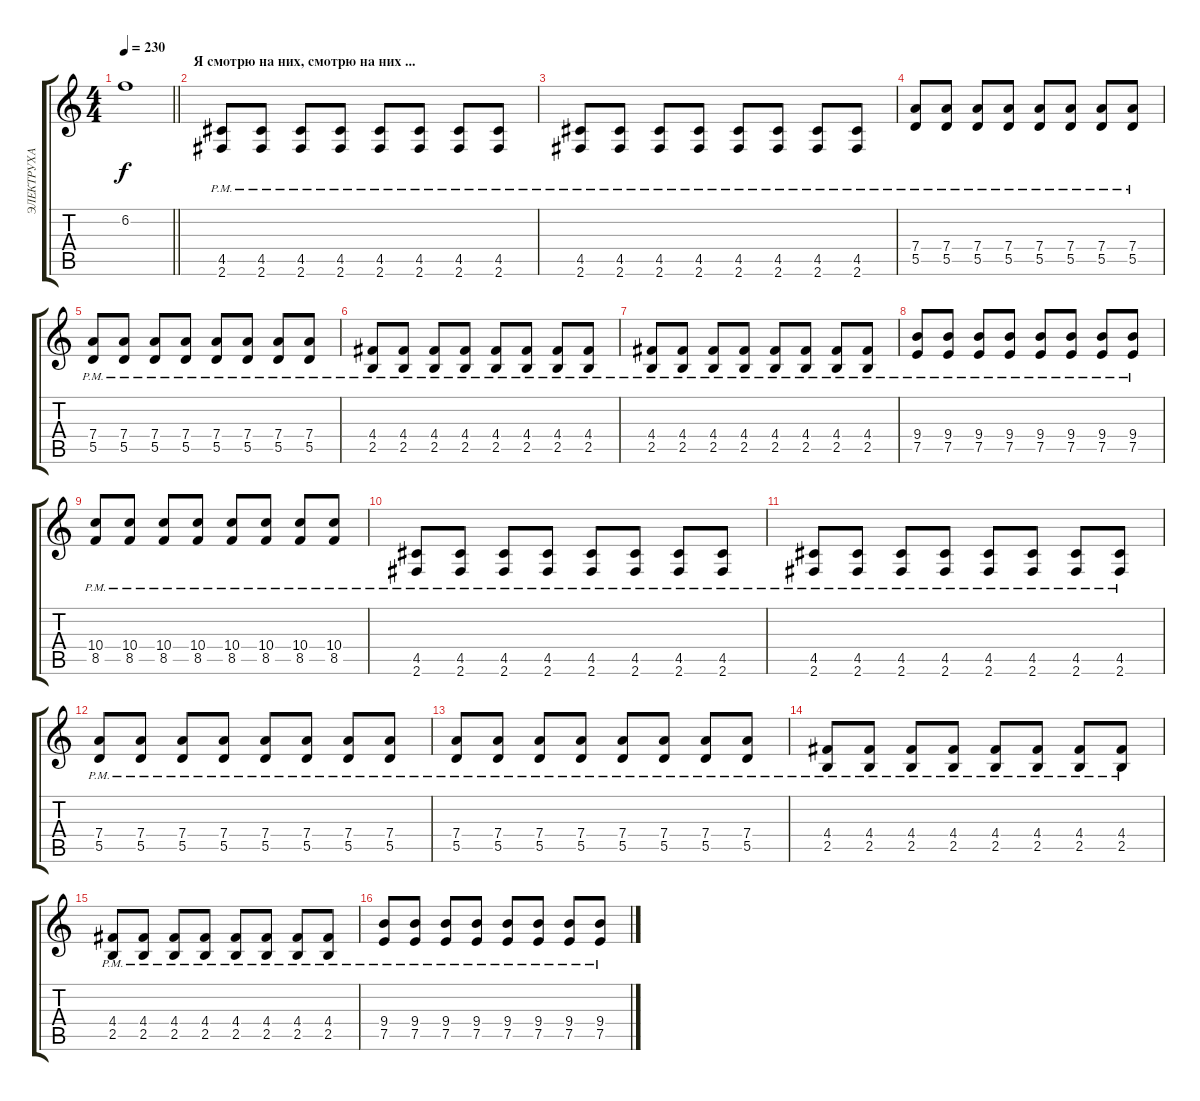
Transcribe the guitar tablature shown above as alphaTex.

\track ("ЭЛЕКТРУХА" "ЭЛЕКТРУХА") {instrument overdrivenguitar}
\staff {score tabs}
\tuning (E4 B3 G3 D3 A2 E2) {hide}
\ts (4 4)
\tempo 230
\clef g2
\barLineRight lightlight
\ks c
6.2.1{dy f} |
\section ("" "Я смотрю на них, смотрю на них ...")
(4.5{pm} 2.6{pm}).8 (4.5{pm} 2.6{pm}).8 (4.5{pm} 2.6{pm}).8 (4.5{pm} 2.6{pm}).8 (4.5{pm} 2.6{pm}).8 (4.5{pm} 2.6{pm}).8 (4.5{pm} 2.6{pm}).8 (4.5{pm} 2.6{pm}).8 |
(4.5{pm} 2.6{pm}).8 (4.5{pm} 2.6{pm}).8 (4.5{pm} 2.6{pm}).8 (4.5{pm} 2.6{pm}).8 (4.5{pm} 2.6{pm}).8 (4.5{pm} 2.6{pm}).8 (4.5{pm} 2.6{pm}).8 (4.5{pm} 2.6{pm}).8 |
(7.4{pm} 5.5{pm}).8 (7.4{pm} 5.5{pm}).8 (7.4{pm} 5.5{pm}).8 (7.4{pm} 5.5{pm}).8 (7.4{pm} 5.5{pm}).8 (7.4{pm} 5.5{pm}).8 (7.4{pm} 5.5{pm}).8 (7.4{pm} 5.5{pm}).8 |
(7.4{pm} 5.5{pm}).8 (7.4{pm} 5.5{pm}).8 (7.4{pm} 5.5{pm}).8 (7.4{pm} 5.5{pm}).8 (7.4{pm} 5.5{pm}).8 (7.4{pm} 5.5{pm}).8 (7.4{pm} 5.5{pm}).8 (7.4{pm} 5.5{pm}).8 |
(4.4{pm} 2.5{pm}).8 (4.4{pm} 2.5{pm}).8 (4.4{pm} 2.5{pm}).8 (4.4{pm} 2.5{pm}).8 (4.4{pm} 2.5{pm}).8 (4.4{pm} 2.5{pm}).8 (4.4{pm} 2.5{pm}).8 (4.4{pm} 2.5{pm}).8 |
(4.4{pm} 2.5{pm}).8 (4.4{pm} 2.5{pm}).8 (4.4{pm} 2.5{pm}).8 (4.4{pm} 2.5{pm}).8 (4.4{pm} 2.5{pm}).8 (4.4{pm} 2.5{pm}).8 (4.4{pm} 2.5{pm}).8 (4.4{pm} 2.5{pm}).8 |
(9.4{pm} 7.5{pm}).8 (9.4{pm} 7.5{pm}).8 (9.4{pm} 7.5{pm}).8 (9.4{pm} 7.5{pm}).8 (9.4{pm} 7.5{pm}).8 (9.4{pm} 7.5{pm}).8 (9.4{pm} 7.5{pm}).8 (9.4{pm} 7.5{pm}).8 |
(10.4{pm} 8.5{pm}).8 (10.4{pm} 8.5{pm}).8 (10.4{pm} 8.5{pm}).8 (10.4{pm} 8.5{pm}).8 (10.4{pm} 8.5{pm}).8 (10.4{pm} 8.5{pm}).8 (10.4{pm} 8.5{pm}).8 (10.4{pm} 8.5{pm}).8 |
(4.5{pm} 2.6{pm}).8 (4.5{pm} 2.6{pm}).8 (4.5{pm} 2.6{pm}).8 (4.5{pm} 2.6{pm}).8 (4.5{pm} 2.6{pm}).8 (4.5{pm} 2.6{pm}).8 (4.5{pm} 2.6{pm}).8 (4.5{pm} 2.6{pm}).8 |
(4.5{pm} 2.6{pm}).8 (4.5{pm} 2.6{pm}).8 (4.5{pm} 2.6{pm}).8 (4.5{pm} 2.6{pm}).8 (4.5{pm} 2.6{pm}).8 (4.5{pm} 2.6{pm}).8 (4.5{pm} 2.6{pm}).8 (4.5{pm} 2.6{pm}).8 |
(7.4{pm} 5.5{pm}).8 (7.4{pm} 5.5{pm}).8 (7.4{pm} 5.5{pm}).8 (7.4{pm} 5.5{pm}).8 (7.4{pm} 5.5{pm}).8 (7.4{pm} 5.5{pm}).8 (7.4{pm} 5.5{pm}).8 (7.4{pm} 5.5{pm}).8 |
(7.4{pm} 5.5{pm}).8 (7.4{pm} 5.5{pm}).8 (7.4{pm} 5.5{pm}).8 (7.4{pm} 5.5{pm}).8 (7.4{pm} 5.5{pm}).8 (7.4{pm} 5.5{pm}).8 (7.4{pm} 5.5{pm}).8 (7.4{pm} 5.5{pm}).8 |
(4.4{pm} 2.5{pm}).8 (4.4{pm} 2.5{pm}).8 (4.4{pm} 2.5{pm}).8 (4.4{pm} 2.5{pm}).8 (4.4{pm} 2.5{pm}).8 (4.4{pm} 2.5{pm}).8 (4.4{pm} 2.5{pm}).8 (4.4{pm} 2.5{pm}).8 |
(4.4{pm} 2.5{pm}).8 (4.4{pm} 2.5{pm}).8 (4.4{pm} 2.5{pm}).8 (4.4{pm} 2.5{pm}).8 (4.4{pm} 2.5{pm}).8 (4.4{pm} 2.5{pm}).8 (4.4{pm} 2.5{pm}).8 (4.4{pm} 2.5{pm}).8 |
(9.4{pm} 7.5{pm}).8 (9.4{pm} 7.5{pm}).8 (9.4{pm} 7.5{pm}).8 (9.4{pm} 7.5{pm}).8 (9.4{pm} 7.5{pm}).8 (9.4{pm} 7.5{pm}).8 (9.4{pm} 7.5{pm}).8 (9.4{pm} 7.5{pm}).8
